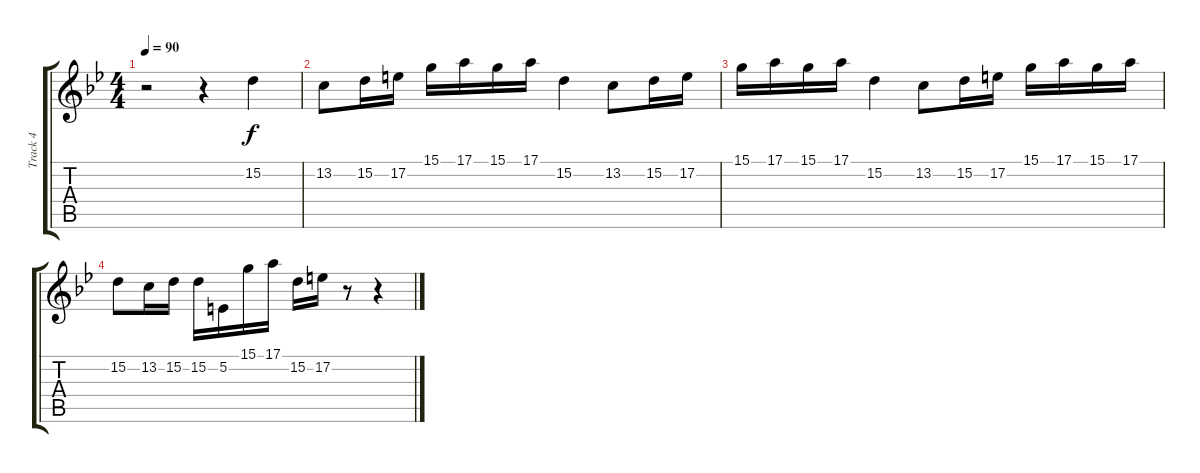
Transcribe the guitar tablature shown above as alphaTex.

\track ("Track 4" "Track 4") {instrument flute}
\staff {score tabs}
\tuning (E4 B3 G3 D3 A2 E2) {hide}
\ts (4 4)
\tempo 90
\clef g2
\ks bb
r.2{dy f} r.4 15.2.4 |
13.2.8 15.2.16 17.2.16 15.1.16 17.1.16 15.1.16 17.1.16 15.2.4 13.2.8 15.2.16 17.2.16 |
15.1.16 17.1.16 15.1.16 17.1.16 15.2.4 13.2.8 15.2.16 17.2.16 15.1.16 17.1.16 15.1.16 17.1.16 |
15.2.8 13.2.16 15.2.16 15.2.16 5.2.16 15.1.16 17.1.16 15.2.16 17.2.16 r.8 r.4
